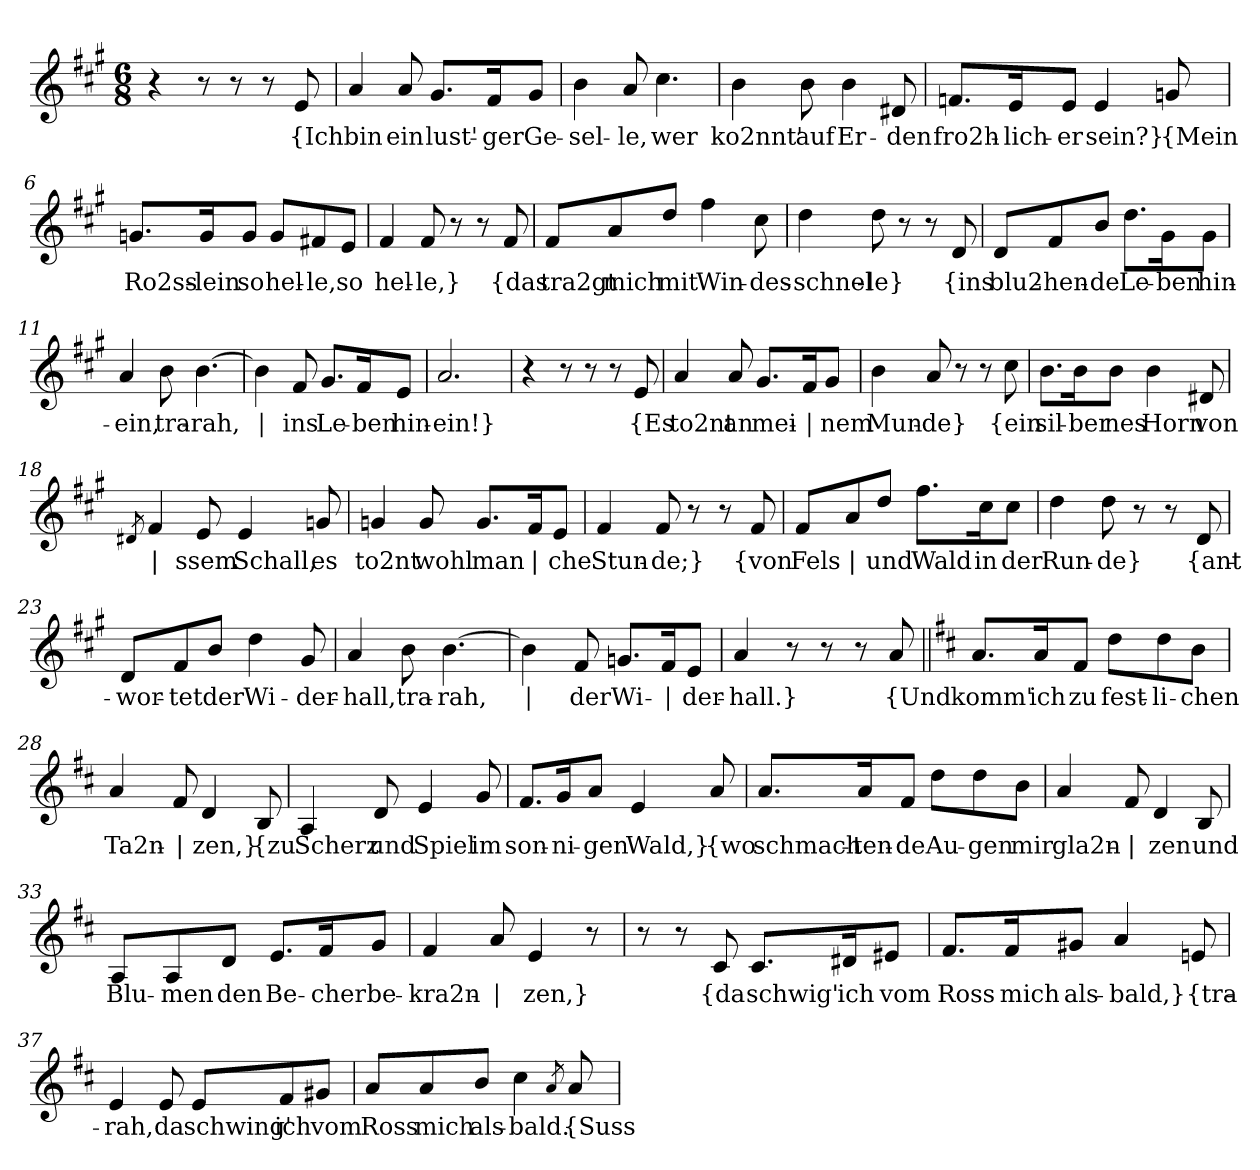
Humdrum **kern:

**kern	**text
*part1	*part1
*staff1	*staff1
*clefG2	*
*k[f#c#g#]	*
*M6/8	*
=1	=1
4r	.
8r	.
8r	.
8r	.
!	!LO:LY:b
8e/	{Ich
=2	=2
!	!LO:LY:b
4a/	bin
!	!LO:LY:b
8a/	ein
!	!LO:LY:b
8.g#/L	lust'-
!	!LO:LY:b
16f#/K	-ger
!	!LO:LY:b
8g#/J	Ge-
=3	=3
!	!LO:LY:b
4b\	-sel-
!	!LO:LY:b
8a/	-le,
!	!LO:LY:b
4.cc#\	wer
=4	=4
!	!LO:LY:b
4b\	ko2nnt'
!	!LO:LY:b
8b\	auf
!	!LO:LY:b
4b\	Er-
!	!LO:LY:b
8d#X/	-den
=5	=5
!	!LO:LY:b
8.fn/L	fro2h-
!	!LO:LY:b
16e/K	-lich-
!	!LO:LY:b
8e/J	-er
!	!LO:LY:b
4e/	sein?}
!	!LO:LY:b
8gn/	{Mein
!!LO:LB:g=z
=6	=6
!	!LO:LY:b
8.gn/L	Ro2ss-
!	!LO:LY:b
16g/K	-lein
!	!LO:LY:b
8g/J	so
!	!LO:LY:b
8g/L	hel-
!	!LO:LY:b
8f#X/	-le,
!	!LO:LY:b
8e/J	so
=7	=7
!	!LO:LY:b
4f#/	hel-
!	!LO:LY:b
8f#/	-le,}
8r	.
8r	.
!	!LO:LY:b
8f#/	{das
=8	=8
!	!LO:LY:b
8f#/L	tra2gt
!	!LO:LY:b
8a/	mich
!	!LO:LY:b
8dd/J	mit
!	!LO:LY:b
4ff#\	Win-
!	!LO:LY:b
8cc#\	-des-
=9	=9
!	!LO:LY:b
4dd\	-schnel-
!	!LO:LY:b
8dd\	-le}
8r	.
8r	.
!	!LO:LY:b
8d/	{ins
!!LO:LB:g=z
=10	=10
!	!LO:LY:b
8d/L	blu2-
!	!LO:LY:b
8f#/	-hen-
!	!LO:LY:b
8b/J	-de
!	!LO:LY:b
8.dd\L	Le-
!	!LO:LY:b
16g#\K	-ben
!	!LO:LY:b
8g#\J	hin-
=11	=11
!	!LO:LY:b
4a/	-ein,
!	!LO:LY:b
8b\	tra-
!	!LO:LY:b
[4.b\	-rah,
=12	=12
!	!LO:LY:b
4b\]	|
!	!LO:LY:b
8f#/	ins
!	!LO:LY:b
8.g#/L	Le-
!	!LO:LY:b
16f#/K	-ben
!	!LO:LY:b
8e/J	hin-
=13	=13
!	!LO:LY:b
2.a/	-ein!}
=14	=14
4r	.
8r	.
8r	.
8r	.
!	!LO:LY:b
8e/	{Es
!!LO:LB:g=z
=15	=15
!	!LO:LY:b
4a/	to2nt
!	!LO:LY:b
8a/	an
!	!LO:LY:b
8.g#/L	mei-
!	!LO:LY:b
16f#/K	|
!	!LO:LY:b
8g#/J	-nem
=16	=16
!	!LO:LY:b
4b\	Mun-
!	!LO:LY:b
8a/	-de}
8r	.
8r	.
!	!LO:LY:b
8cc#\	{ein
=17	=17
!	!LO:LY:b
8.b\L	sil-
!	!LO:LY:b
16b\K	-ber
!	!LO:LY:b
8b\J	nes
!	!LO:LY:b
4b\	Horn
!	!LO:LY:b
8d#X/	von
=18	=18
8qd#X/	.
!	!LO:LY:b
4f#/	|
!	!LO:LY:b
8e/	-ssem
!	!LO:LY:b
4e/	Schall,
!	!LO:LY:b
8gn/	es
!!LO:LB:g=z
=19	=19
!	!LO:LY:b
4gn/	to2nt
!	!LO:LY:b
8g/	wohl
!	!LO:LY:b
8.g/L	man
!	!LO:LY:b
16f#/K	|
!	!LO:LY:b
8e/J	-che
=20	=20
!	!LO:LY:b
4f#/	Stun-
!	!LO:LY:b
8f#/	-de;}
8r	.
8r	.
!	!LO:LY:b
8f#/	{von
=21	=21
!	!LO:LY:b
8f#/L	Fels
!	!LO:LY:b
8a/	|
!	!LO:LY:b
8dd/J	und
!	!LO:LY:b
8.ff#\L	Wald
!	!LO:LY:b
16cc#\K	in
!	!LO:LY:b
8cc#\J	der
=22	=22
!	!LO:LY:b
4dd\	Run-
!	!LO:LY:b
8dd\	-de}
8r	.
8r	.
!	!LO:LY:b
8d/	{ant-
!!LO:LB:g=z
=23	=23
!	!LO:LY:b
8d/L	-wor-
!	!LO:LY:b
8f#/	-tet
!	!LO:LY:b
8b/J	der
!	!LO:LY:b
4dd\	Wi-
!	!LO:LY:b
8g#/	-der-
=24	=24
!	!LO:LY:b
4a/	-hall,
!	!LO:LY:b
8b\	tra-
!	!LO:LY:b
[4.b\	-rah,
=25	=25
!	!LO:LY:b
4b\]	|
!	!LO:LY:b
8f#/	der
!	!LO:LY:b
8.gn/L	Wi-
!	!LO:LY:b
16f#/K	|
!	!LO:LY:b
8e/J	-der-
=26	=26
!	!LO:LY:b
4a/	-hall.}
8r	.
8r	.
8r	.
!	!LO:LY:b
8a/	{Und
!!LO:LB:g=z
=27||	=27||
*k[f#c#]	*
!	!LO:LY:b
8.a/L	komm'
!	!LO:LY:b
16a/K	ich
!	!LO:LY:b
8f#/J	zu
!	!LO:LY:b
8dd\L	fest-
!	!LO:LY:b
8dd\	-li-
!	!LO:LY:b
8b\J	-chen
=28	=28
!	!LO:LY:b
4a/	Ta2n-
!	!LO:LY:b
8f#/	|
!	!LO:LY:b
4d/	-zen,}
!	!LO:LY:b
8B/	{zu
=29	=29
!	!LO:LY:b
4A/	Scherz
!	!LO:LY:b
8d/	und
!	!LO:LY:b
4e/	Spiel
!	!LO:LY:b
8g/	im
=30	=30
!	!LO:LY:b
8.f#/L	son-
!	!LO:LY:b
16g/K	-ni-
!	!LO:LY:b
8a/J	-gen
!	!LO:LY:b
4e/	Wald,}
!	!LO:LY:b
8a/	{wo
!!LO:LB:g=z
=31	=31
!	!LO:LY:b
8.a/L	schmach-
!	!LO:LY:b
16a/K	-ten-
!	!LO:LY:b
8f#/J	-de
!	!LO:LY:b
8dd\L	Au-
!	!LO:LY:b
8dd\	-gen
!	!LO:LY:b
8b\J	mir
=32	=32
!	!LO:LY:b
4a/	gla2n-
!	!LO:LY:b
8f#/	|
!	!LO:LY:b
4d/	-zen
!	!LO:LY:b
8B/	und
=33	=33
!	!LO:LY:b
8A/L	Blu-
!	!LO:LY:b
8A/	-men
!	!LO:LY:b
8d/J	den
!	!LO:LY:b
8.e/L	Be-
!	!LO:LY:b
16f#/K	-cher
!	!LO:LY:b
8g/J	be-
=34	=34
!	!LO:LY:b
4f#/	-kra2n-
!	!LO:LY:b
8a/	|
!	!LO:LY:b
4e/	-zen,}
8r	.
!!LO:LB:g=z
=35	=35
8r	.
8r	.
!	!LO:LY:b
8c#/	{da
!	!LO:LY:b
8.c#/L	schwig'
!	!LO:LY:b
16d#X/K	ich
!	!LO:LY:b
8e#X/J	vom
=36	=36
!	!LO:LY:b
8.f#/L	Ross
!	!LO:LY:b
16f#/K	mich
!	!LO:LY:b
8g#X/J	als-
!	!LO:LY:b
4a/	-bald,}
!	!LO:LY:b
8en/	{tra-
=37	=37
!	!LO:LY:b
4e/	-rah,
!	!LO:LY:b
8e/	da
!	!LO:LY:b
8e/L	schwing'
!	!LO:LY:b
8f#/	ich
!	!LO:LY:b
8g#X/J	vom
!!LO:LB:g=z
=38	=38
!	!LO:LY:b
8a/L	Ross
!	!LO:LY:b
8a/	mich
!	!LO:LY:b
8b/J	als-
!	!LO:LY:b
4cc#\	-bald.
8qa/	.
!	!LO:LY:b
8a/	{Suss
=	=
*-	*-
